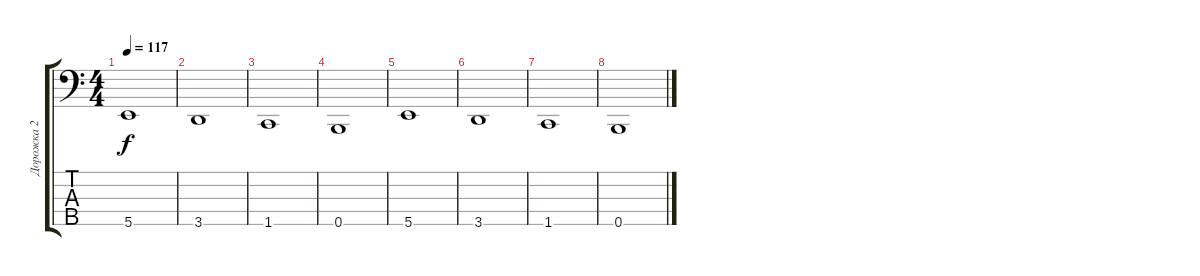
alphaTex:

\track ("Дорожка 2" "Дорожка 2") {instrument electricbassfinger}
\staff {score tabs}
\tuning (G2 D2 A1 E1 B0) {hide}
\ts (4 4)
\tempo 117
\clef f4
\ks c
5.5.1{dy f} |
3.5.1 |
1.5.1 |
0.5.1 |
5.5.1 |
3.5.1 |
1.5.1 |
0.5.1
